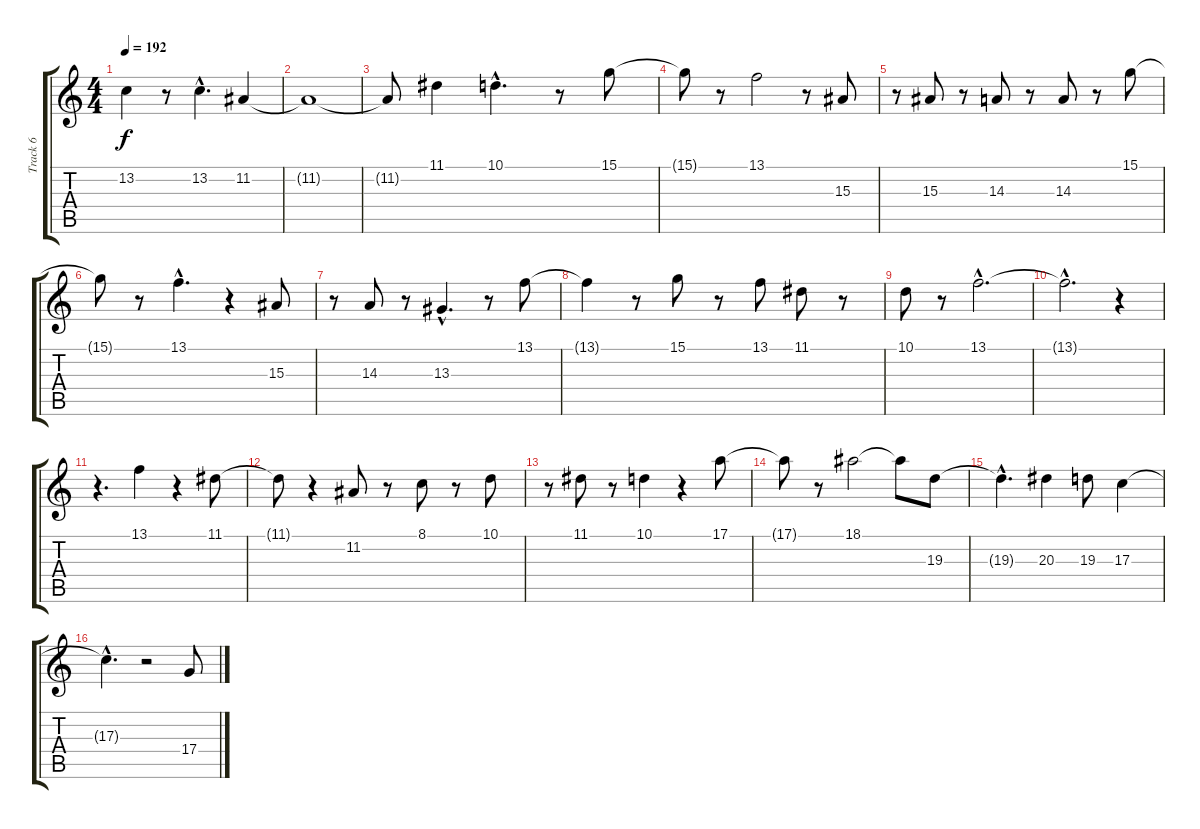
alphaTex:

\track ("Track 6" "Track 6") {instrument synthvoice}
\staff {score tabs}
\tuning (E4 B3 G3 D3 A2 E2) {hide}
\ts (4 4)
\tempo 192
\clef g2
\ks c
13.2{t}.4{dy f} r.8 13.2{hac}.4{d} 11.2.4 |
11.2{t}.1 |
11.2{t}.8 11.1.4 10.1{hac}.4{d} r.8 15.1.8 |
15.1{t}.8 r.8 13.1.2 r.8 15.3.8 |
r.8 15.3.8 r.8 14.3.8 r.8 14.3.8 r.8 15.1.8 |
15.1{t}.8 r.8 13.1{hac}.4{d} r.4 15.3.8 |
r.8 14.3.8 r.8 13.3{hac}.4{d} r.8 13.1.8 |
13.1{t}.4 r.8 15.1.8 r.8 13.1.8 11.1.8 r.8 |
10.1.8 r.8 13.1{hac}.2{d} |
13.1{hac t}.2{d} r.4 |
r.4{d} 13.1.4 r.4 11.1.8 |
11.1{t}.8 r.4 11.2.8 r.8 8.1.8 r.8 10.1.8 |
r.8 11.1.8 r.8 10.1.4 r.4 17.1.8 |
17.1{t}.8 r.8 18.1.2 18.1{t}.8 19.3.8 |
19.3{hac t}.4{d} 20.3.4 19.3.8 17.3.4 |
17.3{hac t}.4{d} r.2 17.4.8
